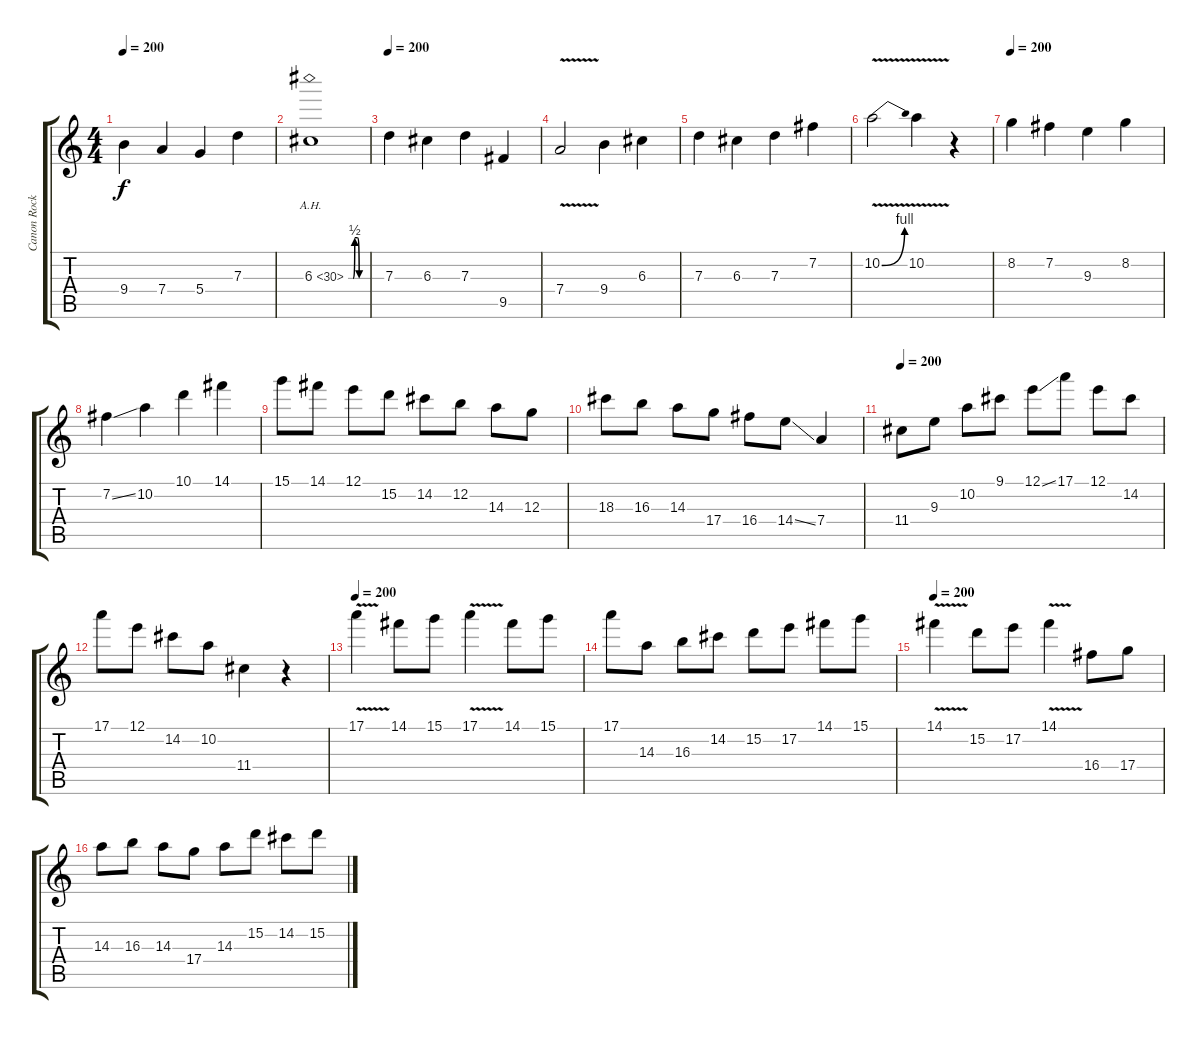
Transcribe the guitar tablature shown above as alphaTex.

\track ("Canon Rock" "Canon Rock") {instrument distortionguitar}
\staff {score tabs}
\tuning (E4 B3 G3 D3 A2 E2) {hide}
\ts (4 4)
\tempo 200
\clef g2
\ks c
9.4.4{dy f} 7.4.4 5.4.4 7.3.4 |
6.3{be (custom 0 0 15 0 21 2 30 2 36 0 60 0) ah 24}.1 |
\tempo 200
7.3.4 6.3.4 7.3.4 9.5.4 |
7.4{v}.2 9.4.4 6.3.4 |
7.3.4 6.3.4 7.3.4 7.2.4 |
10.2{be (bend 0 0 60 4) v}.2 10.2{v}.4 r.4 |
\tempo 200
8.2.4 7.2.4 9.3.4 8.2.4 |
7.2{ss}.4 10.2.4 10.1.4 14.1.4 |
15.1.8 14.1.8 12.1.8 15.2.8 14.2.8 12.2.8 14.3.8 12.3.8 |
18.3.8 16.3.8 14.3.8 17.4.8 16.4.8 14.4{ss}.8 7.4.4 |
\tempo 200
11.4.8 9.3.8 10.2.8 9.1.8 12.1{ss}.8 17.1.8 12.1.8 14.2.8 |
17.1.8 12.1.8 14.2.8 10.2.8 11.4.4 r.4 |
\tempo 200
17.1{v}.4 14.1.8 15.1.8 17.1{v}.4 14.1.8 15.1.8 |
17.1.8 14.3.8 16.3.8 14.2.8 15.2.8 17.2.8 14.1.8 15.1.8 |
\tempo 200
14.1{v}.4 15.2.8 17.2.8 14.1{v}.4 16.4.8 17.4.8 |
14.3.8 16.3.8 14.3.8 17.4.8 14.3.8 15.2.8 14.2.8 15.2.8
